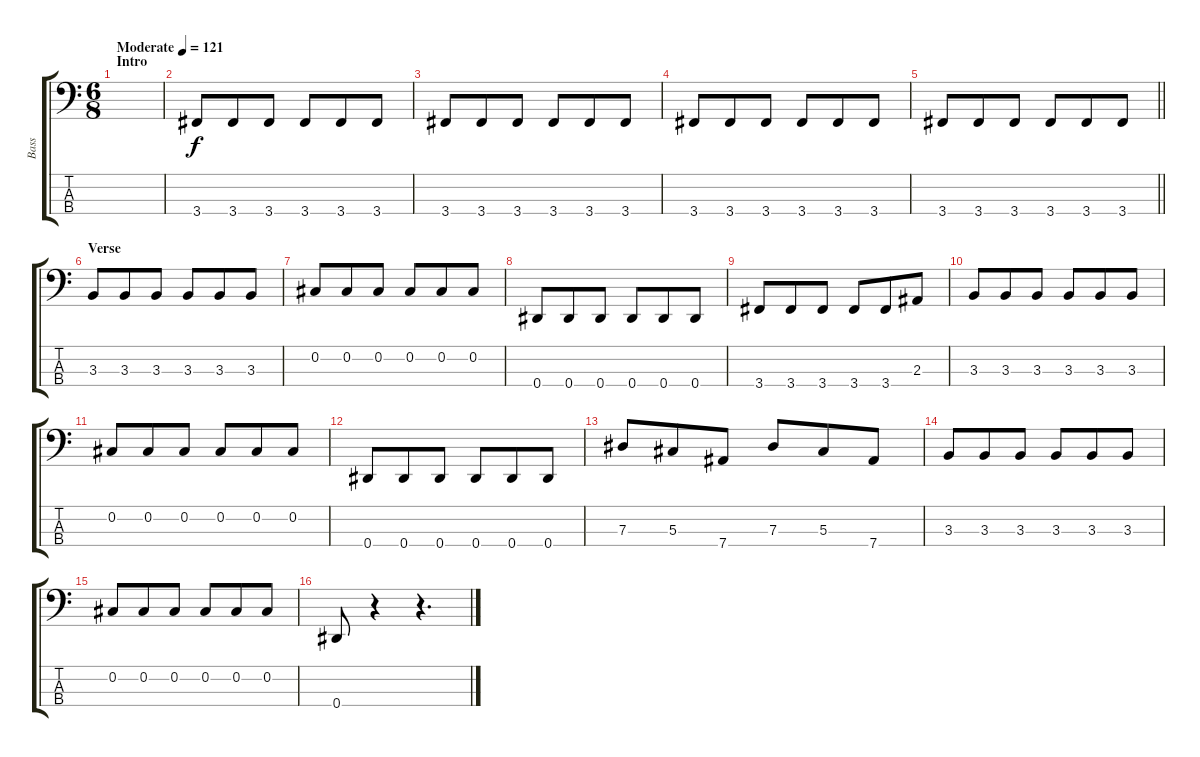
\track ("Bass" "Bass") {instrument electricbassfinger}
\staff {score tabs}
\tuning (Gb2 Db2 Ab1 Eb1) {hide}
\ts (6 8)
\section ("" "Intro")
\tempo (121 "Moderate")
\clef f4
\ks c
|
3.4.8 3.4.8 3.4.8 3.4.8 3.4.8 3.4.8 |
3.4.8 3.4.8 3.4.8 3.4.8 3.4.8 3.4.8 |
3.4.8 3.4.8 3.4.8 3.4.8 3.4.8 3.4.8 |
\barLineRight lightlight
3.4.8 3.4.8 3.4.8 3.4.8 3.4.8 3.4.8 |
\section ("" "Verse")
3.3.8 3.3.8 3.3.8 3.3.8 3.3.8 3.3.8 |
0.2.8 0.2.8 0.2.8 0.2.8 0.2.8 0.2.8 |
0.4.8 0.4.8 0.4.8 0.4.8 0.4.8 0.4.8 |
3.4.8 3.4.8 3.4.8 3.4.8 3.4.8 2.3.8 |
3.3.8 3.3.8 3.3.8 3.3.8 3.3.8 3.3.8 |
0.2.8 0.2.8 0.2.8 0.2.8 0.2.8 0.2.8 |
0.4.8 0.4.8 0.4.8 0.4.8 0.4.8 0.4.8 |
7.3.8 5.3.8 7.4.8 7.3.8 5.3.8 7.4.8 |
3.3.8 3.3.8 3.3.8 3.3.8 3.3.8 3.3.8 |
0.2.8 0.2.8 0.2.8 0.2.8 0.2.8 0.2.8 |
0.4.8 r.4 r.4{d}
